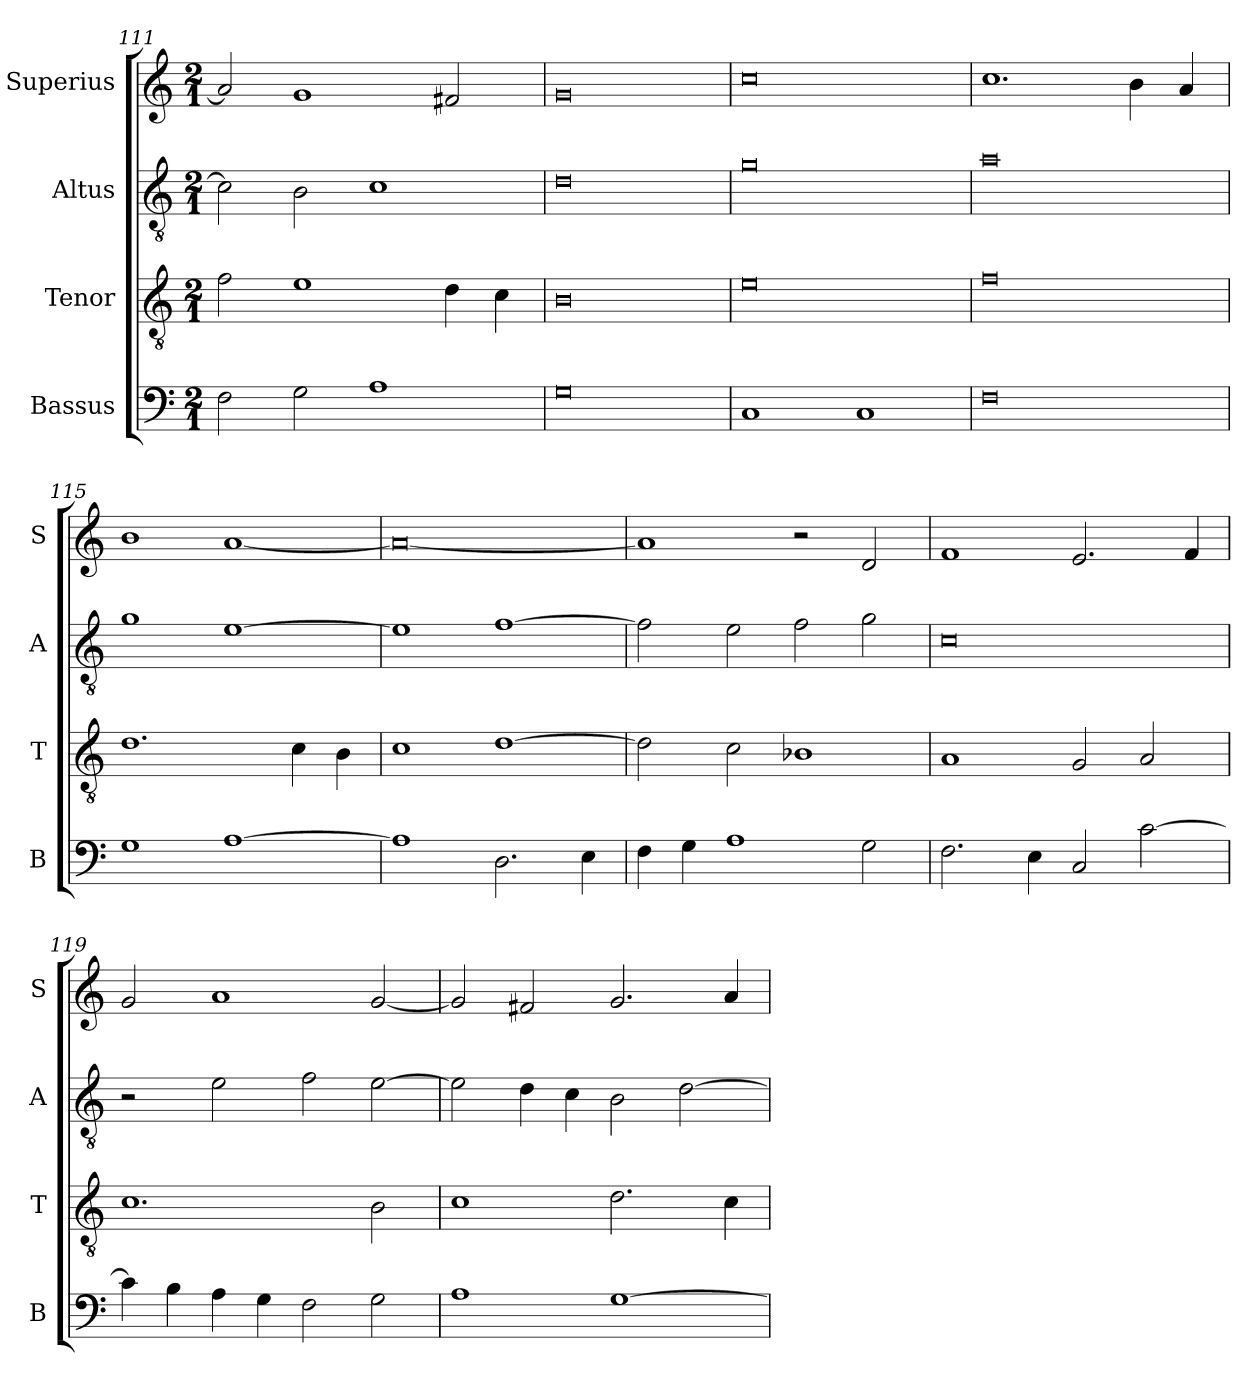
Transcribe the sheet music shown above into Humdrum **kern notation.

**kern	**kern	**kern	**kern
*part4	*part3	*part2	*part1
*staff4	*staff3	*staff2	*staff1
*I"Bassus	*I"Tenor	*I"Altus	*I"Superius
*I'B	*I'T	*I'A	*I'S
*clefF4	*clefGv2	*clefGv2	*clefG2
*k[]	*k[]	*k[]	*k[]
*M2/1	*M2/1	*M2/1	*M2/1
=111	=111	=111	=111
2F\	2f\	2c\]	2a/]
2G\	1e	2B\	1g
1A	.	1c	.
.	4d\	.	2f#X/
.	4c\	.	.
=112	=112	=112	=112
0G	0B	0d	0g
=113	=113	=113	=113
1C	0e	0g	0cc
1C	.	.	.
=114	=114	=114	=114
0F	0f	0a	1.cc
.	.	.	4b\
.	.	.	4a/
=115	=115	=115	=115
1G	1.d	1g	1b
[1A	.	[1e	[1a
.	4c\	.	.
.	4B\	.	.
=116	=116	=116	=116
1A]	1c	1e]	0a_
2.D\	[1d	[1f	.
4E\	.	.	.
=117	=117	=117	=117
4F\	2d\]	2f\]	1a]
4G\	.	.	.
1A	2c\	2e\	.
.	1B-X	2f\	2r
2G\	.	2g\	2d/
=118	=118	=118	=118
2.F\	1A	0c	1f
4E\	.	.	.
2C/	2G/	.	2.e/
[2c\	2A/	.	.
.	.	.	4f/
=119	=119	=119	=119
4c\]	1.c	2r	2g/
4B\	.	.	.
4A\	.	2e\	1a
4G\	.	.	.
2F\	.	2f\	.
2G\	2B\	[2e\	[2g/
=120	=120	=120	=120
1A	1c	2e\]	2g/]
.	.	4d\	2f#X/
.	.	4c\	.
[1G	2.d\	2B\	2.g/
.	.	[2d\	.
.	4c\	.	4a/
=	=	=	=
*-	*-	*-	*-
